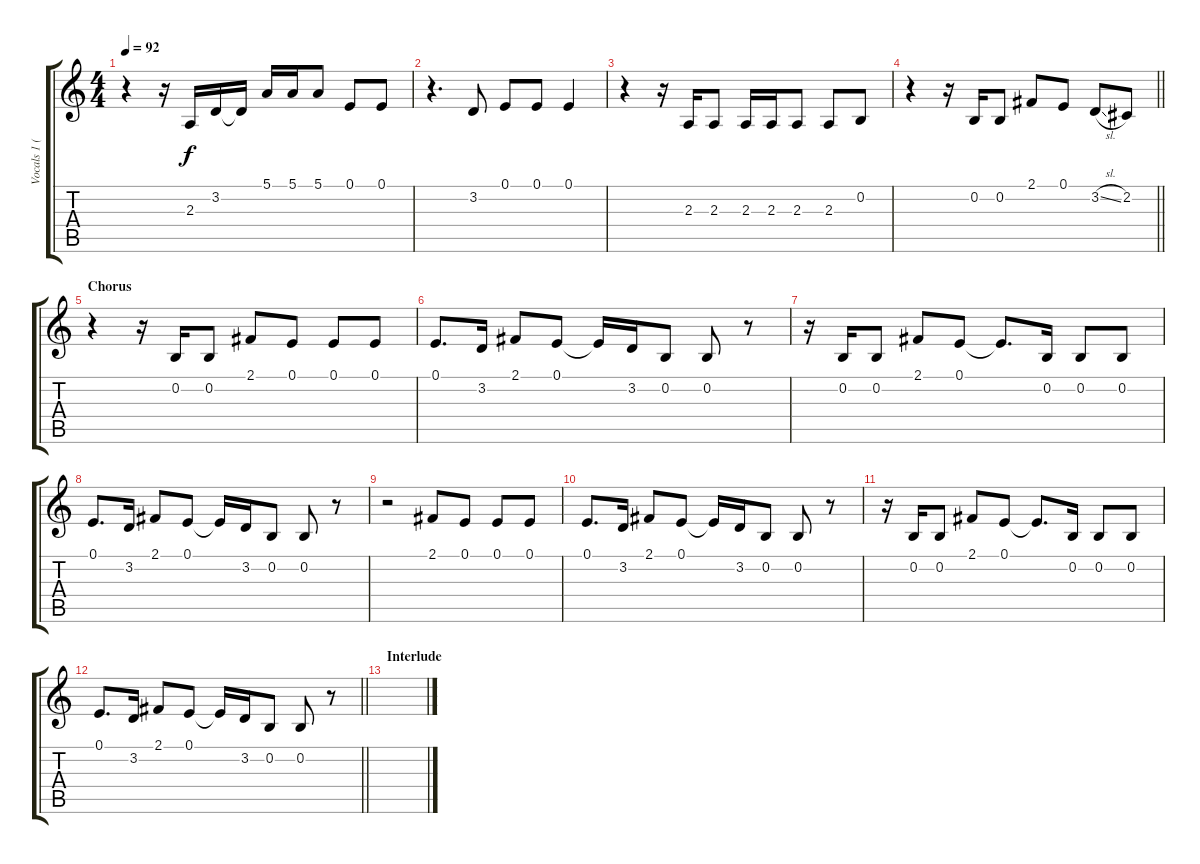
\track ("Vocals 1 (Chad Kroeger)" "Vocals 1 (") {instrument lead2sawtooth}
\staff {score tabs}
\tuning (E4 B3 G3 D3 A2 E2) {hide}
\ts (4 4)
\tempo 92
\clef g2
\ks c
r.4{dy f} r.16 2.3.16 3.2.16 3.2{t}.16 5.1.16 5.1.16 5.1.8 0.1.8 0.1.8 |
r.4{d} 3.2.8 0.1.8 0.1.8 0.1.4 |
r.4 r.16 2.3.16 2.3.8 2.3.16 2.3.16 2.3.8 2.3.8 0.2.8 |
\barLineRight lightlight
r.4 r.16 0.2.16 0.2.8 2.1.8 0.1.8 3.2{sl}.8 2.2.8 |
\section ("" "Chorus")
r.4 r.16 0.2.16 0.2.8 2.1.8 0.1.8 0.1.8 0.1.8 |
0.1.8{d} 3.2.16 2.1.8 0.1.8 0.1{t}.16 3.2.16 0.2.8 0.2.8 r.8 |
r.16 0.2.16 0.2.8 2.1.8 0.1.8 0.1{t}.8{d} 0.2.16 0.2.8 0.2.8 |
0.1.8{d} 3.2.16 2.1.8 0.1.8 0.1{t}.16 3.2.16 0.2.8 0.2.8 r.8 |
r.2 2.1.8 0.1.8 0.1.8 0.1.8 |
0.1.8{d} 3.2.16 2.1.8 0.1.8 0.1{t}.16 3.2.16 0.2.8 0.2.8 r.8 |
r.16 0.2.16 0.2.8 2.1.8 0.1.8 0.1{t}.8{d} 0.2.16 0.2.8 0.2.8 |
\barLineRight lightlight
0.1.8{d} 3.2.16 2.1.8 0.1.8 0.1{t}.16 3.2.16 0.2.8 0.2.8 r.8 |
\section ("" "Interlude")
